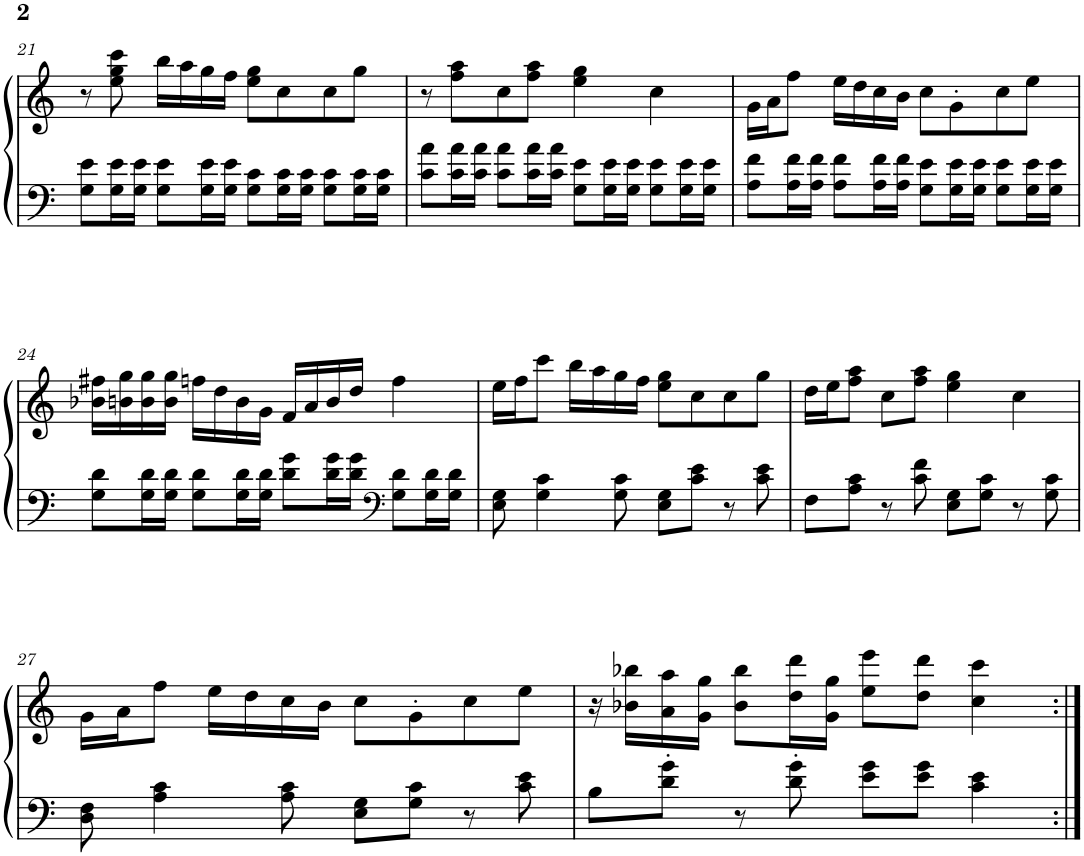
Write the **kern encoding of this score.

**kern	**kern
*part1	*part1
*staff2	*staff1
*I"Piano	*
*I'Pno.	*
!!LO:PB:g=z
*clefF4	*clefG2
*k[]	*k[]
*M4/4	*M4/4
=21	=21
8G\ 8e\L	8r
16G\ 16e\L	8ee\ 8gg\ 8ccc\
16G\ 16e\JJ	.
8G\ 8e\L	16bb\LL
.	16aa\
16G\ 16e\L	16gg\
16G\ 16e\JJ	16ff\JJ
8G\ 8c\L	8ee\ 8gg\L
16G\ 16c\L	8cc\
16G\ 16c\JJ	.
8G\ 8c\L	8cc\
16G\ 16c\L	8gg\J
16G\ 16c\JJ	.
=22	=22
*k[]	*k[]
8c\ 8a\L	8r
16c\ 16a\L	8ff\ 8aa\L
16c\ 16a\JJ	.
8c\ 8a\L	8cc\
16c\ 16a\L	8ff\ 8aa\J
16c\ 16a\JJ	.
8G\ 8e\L	4ee\ 4gg\
16G\ 16e\L	.
16G\ 16e\JJ	.
8G\ 8e\L	4cc\
16G\ 16e\L	.
16G\ 16e\JJ	.
=23	=23
*k[]	*k[]
8A\ 8f\L	16g\LL
.	16a\J
16A\ 16f\L	8ff\J
16A\ 16f\JJ	.
8A\ 8f\L	16ee\LL
.	16dd\
16A\ 16f\L	16cc\
16A\ 16f\JJ	16b\JJ
8G\ 8e\L	8cc\L
16G\ 16e\L	8g'\
16G\ 16e\JJ	.
8G\ 8e\L	8cc\
16G\ 16e\L	8ee\J
16G\ 16e\JJ	.
!!LO:LB:g=z
=24	=24
8G\ 8d\L	16b-X\ 16ff#X\LL
.	16bn\ 16gg\
16G\ 16d\L	16b\ 16gg\
16G\ 16d\JJ	16b\ 16gg\JJ
8G\ 8d\L	16ffn\LL
.	16dd\
16G\ 16d\L	16b\
16G\ 16d\JJ	16g\JJ
8d\ 8g\L	16f/LL
.	16a/
16d\ 16g\L	16b/
16d\ 16g\JJ	16dd/JJ
*clefF4	*
8G\ 8d\L	4ff\
16G\ 16d\L	.
16G\ 16d\JJ	.
=25	=25
*k[]	*k[]
8E\ 8G\	16ee\LL
.	16ff\J
4G\ 4c\	8ccc\J
.	16bb\LL
.	16aa\
8G\ 8c\	16gg\
.	16ff\JJ
8E\ 8G\L	8ee\ 8gg\L
8c\ 8e\J	8cc\
8r	8cc\
8c\ 8e\	8gg\J
=26	=26
8F\L	16dd\LL
.	16ee\J
8A\ 8c\J	8ff\ 8aa\J
8r	8cc\L
8c\ 8f\	8ff\ 8aa\J
8E\ 8G\L	4ee\ 4gg\
8G\ 8c\J	.
8r	4cc\
8G\ 8c\	.
!!LO:LB:g=z
=27	=27
8D\ 8F\	16g\LL
.	16a\J
4A\ 4c\	8ff\J
.	16ee\LL
.	16dd\
8A\ 8c\	16cc\
.	16b\JJ
8E\ 8G\L	8cc\L
8G\ 8c\J	8g'\
8r	8cc\
8c\ 8e\	8ee\J
=28	=28
*k[]	*k[]
8B\L	16r
.	16b-X\ 16bb-X\LL
8d\' 8g\'J	16a\ 16aa\
.	16g\ 16gg\JJ
8r	8b-\ 8bb-\L
8d\' 8g\'	16dd\ 16ddd\L
.	16g\ 16gg\JJ
8e\ 8g\L	8ee\ 8eee\L
8e\ 8g\J	8dd\ 8ddd\J
4c\ 4e\	4cc\ 4ccc\
=:|!	=:|!
*-	*-
